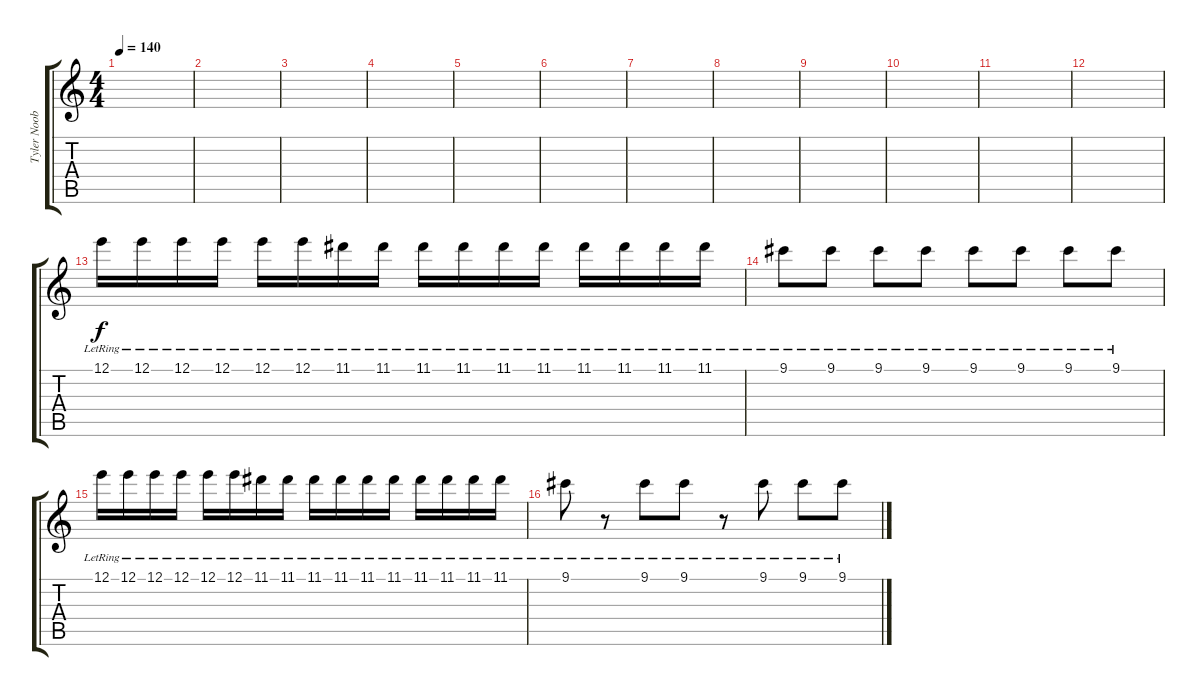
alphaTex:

\track ("Tyler Nooben" "Tyler Noob") {instrument distortionguitar}
\staff {score tabs}
\tuning (E4 B3 G3 D3 A2 E2) {hide}
\ts (4 4)
\tempo 140
\clef g2
\ks c
|
|
|
|
|
|
|
|
|
|
|
|
12.1{lr}.16{volume 16 balance 16 instrument electricguitarclean} 12.1{lr}.16 12.1{lr}.16 12.1{lr}.16 12.1{lr}.16 12.1{lr}.16 11.1{lr}.16 11.1{lr}.16 11.1{lr}.16 11.1{lr}.16 11.1{lr}.16 11.1{lr}.16 11.1{lr}.16 11.1{lr}.16 11.1{lr}.16 11.1{lr}.16 |
9.1{lr}.8 9.1{lr}.8 9.1{lr}.8 9.1{lr}.8 9.1{lr}.8 9.1{lr}.8 9.1{lr}.8 9.1{lr}.8 |
12.1{lr}.16 12.1{lr}.16 12.1{lr}.16 12.1{lr}.16 12.1{lr}.16 12.1{lr}.16 11.1{lr}.16 11.1{lr}.16 11.1{lr}.16 11.1{lr}.16 11.1{lr}.16 11.1{lr}.16 11.1{lr}.16 11.1{lr}.16 11.1{lr}.16 11.1{lr}.16 |
9.1{lr}.8 r.8 9.1{lr}.8 9.1{lr}.8 r.8 9.1{lr}.8 9.1{lr}.8 9.1{lr}.8
